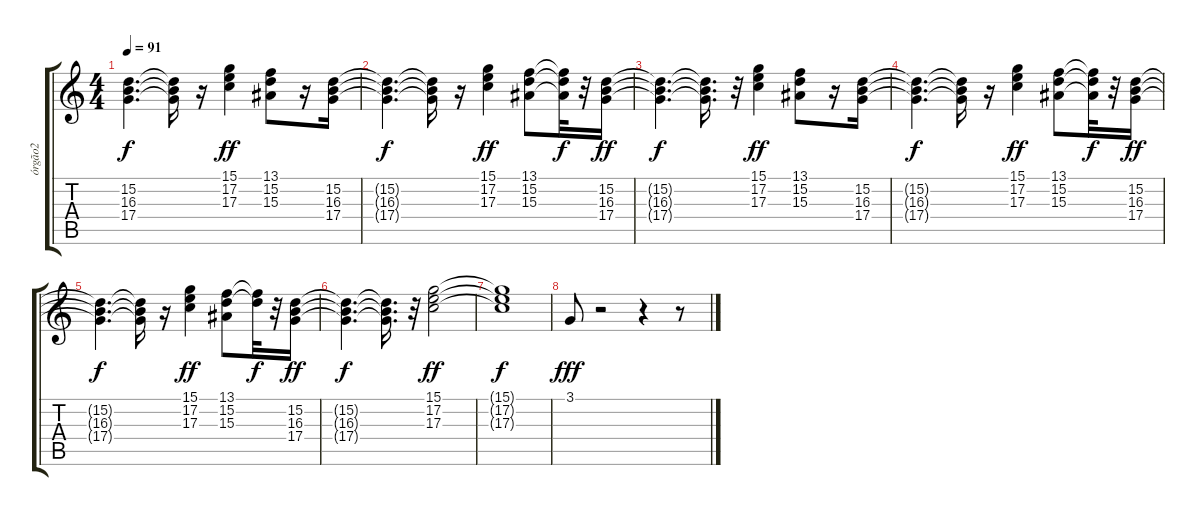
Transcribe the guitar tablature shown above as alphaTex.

\track ("órgão2" "órgão2") {instrument pad4choir}
\staff {score tabs}
\tuning (E4 B3 G3 D3 A2 E2) {hide}
\ts (4 4)
\tempo 91
\clef g2
\ks c
(15.2{t} 16.3{t} 17.4{t}).4{d dy f} (15.2{t} 16.3{t} 17.4{t}).16 r.16 (15.1 17.2 17.3).4{dy ff} (13.1 15.2 15.3).8 r.16 (15.2 16.3 17.4).16 |
(15.2{t} 16.3{t} 17.4{t}).4{d dy f} (15.2{t} 16.3{t} 17.4{t}).16 r.16 (15.1 17.2 17.3).4{dy ff} (13.1 15.2 15.3).8 (13.1{t} 15.2{t} 15.3{t}).32{dy f} r.32 (15.2 16.3 17.4).16{dy ff} |
(15.2{t} 16.3{t} 17.4{t}).4{d dy f} (15.2{t} 16.3{t} 17.4{t}).16{d} r.32 (15.1 17.2 17.3).4{dy ff} (13.1 15.2 15.3).8 r.16 (15.2 16.3 17.4).16 |
(15.2{t} 16.3{t} 17.4{t}).4{d dy f} (15.2{t} 16.3{t} 17.4{t}).16 r.16 (15.1 17.2 17.3).4{dy ff} (13.1 15.2 15.3).8 (13.1{t} 15.2{t} 15.3{t}).32{dy f} r.32 (15.2 16.3 17.4).16{dy ff} |
(15.2{t} 16.3{t} 17.4{t}).4{d dy f} (15.2{t} 16.3{t} 17.4{t}).16 r.16 (15.1 17.2 17.3).4{dy ff} (13.1 15.2 15.3).8 (13.1{t} 15.2{t}).32{dy f} r.32 (15.2 16.3 17.4).16{dy ff} |
(15.2{t} 16.3{t} 17.4{t}).4{d dy f} (15.2{t} 16.3{t} 17.4{t}).16{d} r.32 (15.1 17.2 17.3).2{dy ff} |
(15.1{t} 17.2{t} 17.3{t}).1{dy f} |
3.1.8{dy fff} r.2 r.4 r.8
